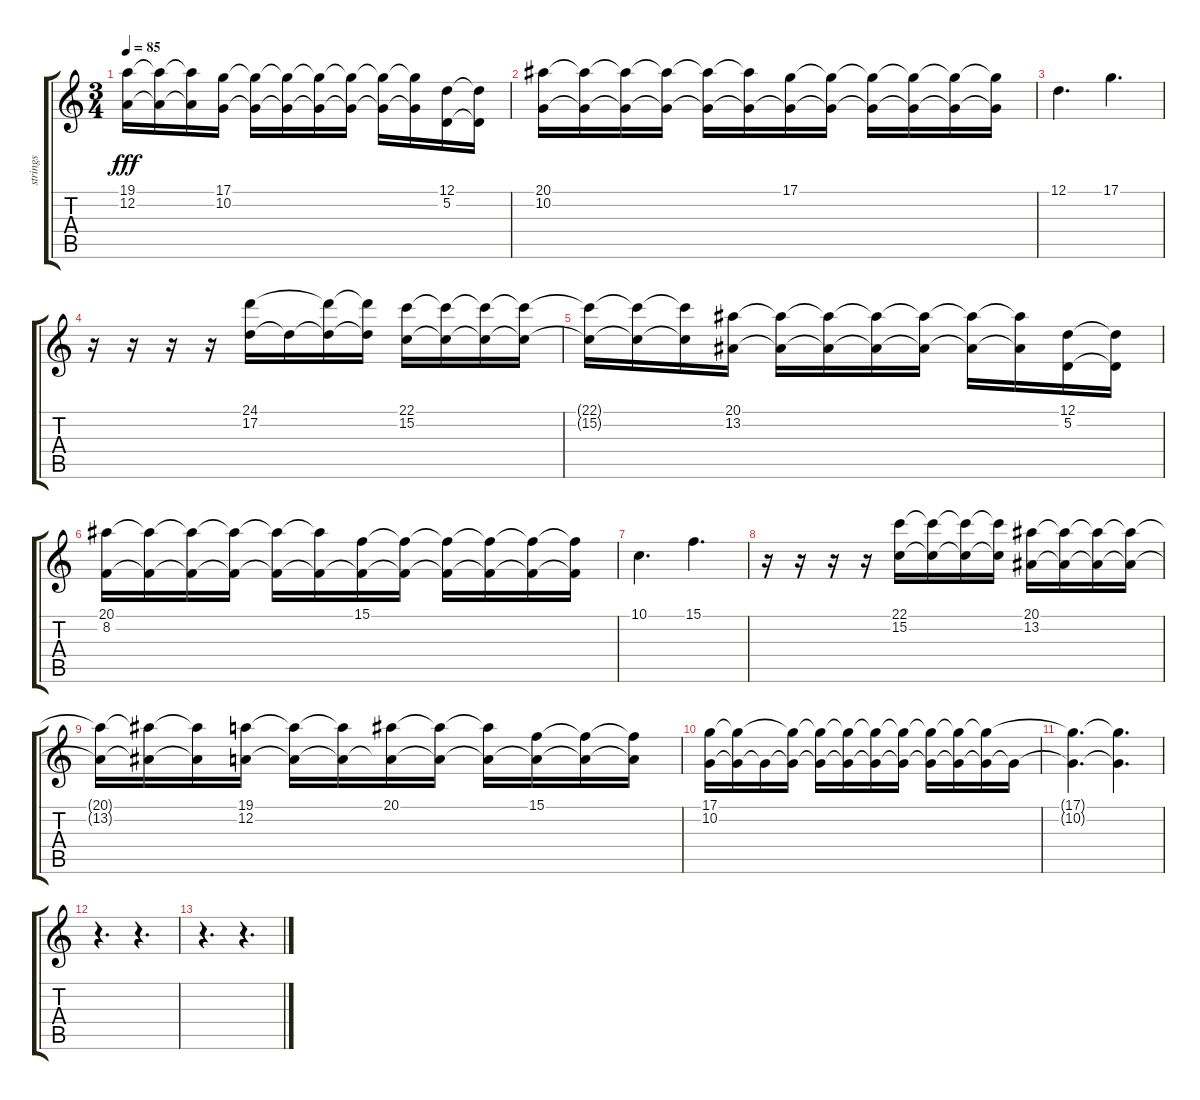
\track ("strings" "strings") {instrument stringensemble2}
\staff {score tabs}
\tuning (D4 A3 F3 C3 G2 C2) {hide}
\ts (3 4)
\tempo 85
\clef g2
\ks c
(19.1{t} 12.2{t}).16{dy fff} (19.1{t} 12.2{t}).16 (19.1{t} 12.2{t}).16 (17.1 10.2).16 (17.1{t} 10.2{t}).16 (17.1{t} 10.2{t}).16 (17.1{t} 10.2{t}).16 (17.1{t} 10.2{t}).16 (17.1{t} 10.2{t}).16 (17.1{t} 10.2{t}).16 (12.1 5.2).16 (12.1{t} 5.2{t}).16 |
(20.1 10.2).16 (20.1{t} 10.2{t}).16 (20.1{t} 10.2{t}).16 (20.1{t} 10.2{t}).16 (20.1{t} 10.2{t}).16 (20.1{t} 10.2{t}).16 (17.1 10.2{t}).16 (17.1{t} 10.2{t}).16 (17.1{t} 10.2{t}).16 (17.1{t} 10.2{t}).16 (17.1{t} 10.2{t}).16 (17.1{t} 10.2{t}).16 |
12.1.4{d} 17.1.4{d} |
r.16 r.16 r.16 r.16 (24.1 17.2).16 17.2{t}.16 (24.1{t} 17.2{t}).16 (24.1{t} 17.2{t}).16 (22.1 15.2).16 (22.1{t} 15.2{t}).16 (22.1{t} 15.2{t}).16 (22.1{t} 15.2{t}).16 |
(22.1{t} 15.2{t}).16 (22.1{t} 15.2{t}).16 (22.1{t} 15.2{t}).16 (20.1 13.2).16 (20.1{t} 13.2{t}).16 (20.1{t} 13.2{t}).16 (20.1{t} 13.2{t}).16 (20.1{t} 13.2{t}).16 (20.1{t} 13.2{t}).16 (20.1{t} 13.2{t}).16 (12.1 5.2).16 (12.1{t} 5.2{t}).16 |
(20.1 8.2).16 (20.1{t} 8.2{t}).16 (20.1{t} 8.2{t}).16 (20.1{t} 8.2{t}).16 (20.1{t} 8.2{t}).16 (20.1{t} 8.2{t}).16 (15.1 8.2{t}).16 (15.1{t} 8.2{t}).16 (15.1{t} 8.2{t}).16 (15.1{t} 8.2{t}).16 (15.1{t} 8.2{t}).16 (15.1{t} 8.2{t}).16 |
10.1.4{d} 15.1.4{d} |
r.16 r.16 r.16 r.16 (22.1 15.2).16 (22.1{t} 15.2{t}).16 (22.1{t} 15.2{t}).16 (22.1{t} 15.2{t}).16 (20.1 13.2).16 (20.1{t} 13.2{t}).16 (20.1{t} 13.2{t}).16 (20.1{t} 13.2{t}).16 |
(20.1{t} 13.2{t}).16 (20.1{t} 13.2{t}).16 (20.1{t} 13.2{t}).16 (19.1 12.2).16 (19.1{t} 12.2{t}).16 (19.1{t} 12.2{t}).16 (20.1 12.2{t}).16 (20.1{t} 12.2{t}).16 (20.1{t} 12.2{t}).16 (15.1 12.2{t}).16 (15.1{t} 12.2{t}).16 (15.1{t} 12.2{t}).16 |
(17.1 10.2).16 (17.1{t} 10.2{t}).16 10.2{t}.16 (17.1{t} 10.2{t}).16 (17.1{t} 10.2{t}).16 (17.1{t} 10.2{t}).16 (17.1{t} 10.2{t}).16 (17.1{t} 10.2{t}).16 (17.1{t} 10.2{t}).16 (17.1{t} 10.2{t}).16 (17.1{t} 10.2{t}).16 10.2{t}.16 |
(17.1{t} 10.2{t}).4{d} (17.1{t} 10.2{t}).4{d} |
r.4{d} r.4{d} |
r.4{d} r.4{d}
